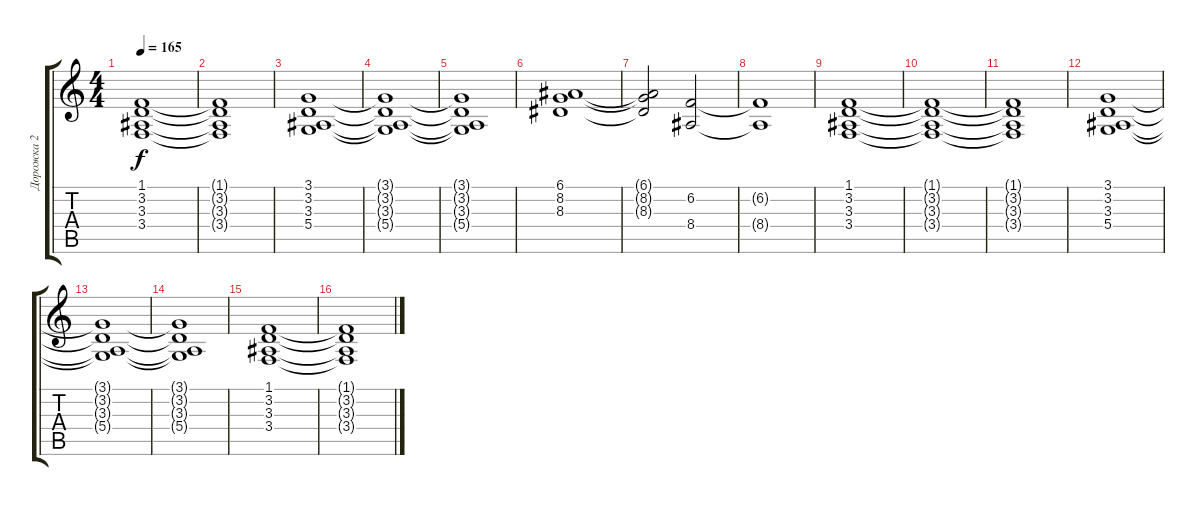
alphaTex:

\track ("Дорожка 2" "Дорожка 2") {instrument churchorgan}
\staff {score tabs}
\tuning (E4 B3 G3 D3 A2 E2) {hide}
\ts (4 4)
\tempo 165
\clef g2
\ks c
(1.1{t} 3.2{t} 3.3{t} 3.4{t}).1{dy f} |
(1.1{t} 3.2{t} 3.3{t} 3.4{t}).1 |
(3.1 3.2 3.3 5.4).1 |
(3.1{t} 3.2{t} 3.3{t} 5.4{t}).1 |
(3.1{t} 3.2{t} 3.3{t} 5.4{t}).1 |
(6.1 8.2 8.3).1 |
(6.1{t} 8.2{t} 8.3{t}).2 (6.2 8.4).2 |
(6.2{t} 8.4{t}).1 |
(1.1 3.2 3.3 3.4).1{volume 10 instrument stringensemble1} |
(1.1{t} 3.2{t} 3.3{t} 3.4{t}).1 |
(1.1{t} 3.2{t} 3.3{t} 3.4{t}).1 |
(3.1 3.2 3.3 5.4).1 |
(3.1{t} 3.2{t} 3.3{t} 5.4{t}).1 |
(3.1{t} 3.2{t} 3.3{t} 5.4{t}).1 |
(1.1 3.2 3.3 3.4).1{volume 10 instrument stringensemble1} |
(1.1{t} 3.2{t} 3.3{t} 3.4{t}).1
